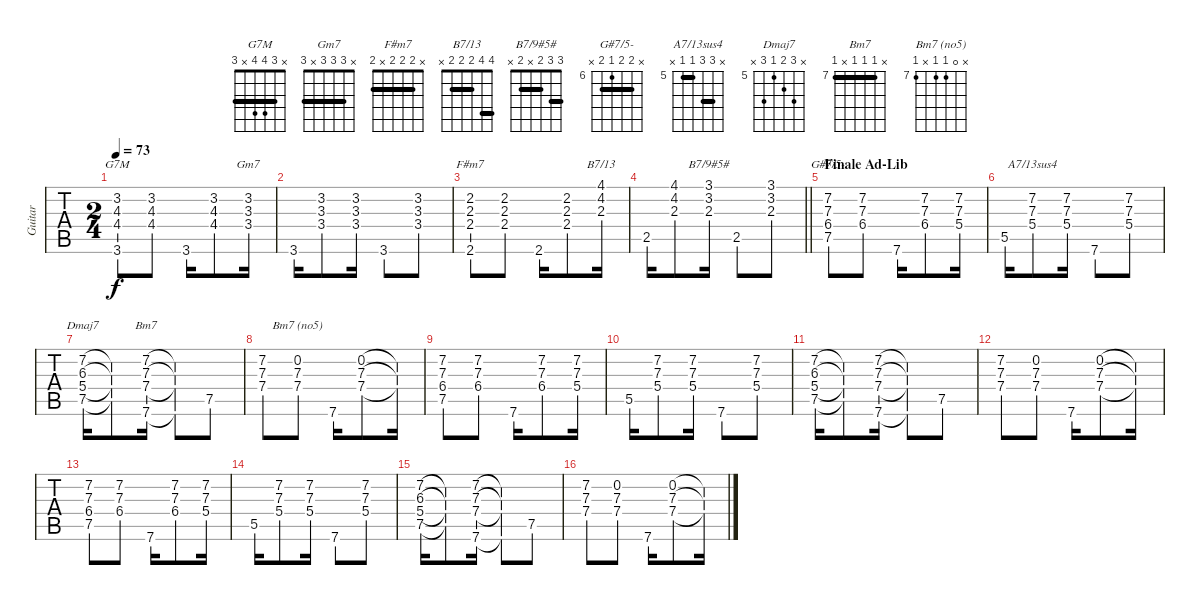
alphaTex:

\track ("Guitar" "Guitar") {instrument acousticguitarnylon}
\staff {tabs}
\tuning (E4 B3 G3 D3 A2 E2) {hide}
\chord ("G7M" x 3 4 4 x 3) {barre 3}
\chord ("Gm7" x 3 3 3 x 3) {barre 3}
\chord ("F#m7" x 2 2 2 x 2) {barre 2}
\chord ("B7/13" 4 4 2 2 2 x) {barre (2 4)}
\chord ("B7/9#5#" 3 3 2 x 2 x) {barre (2 3)}
\chord ("G#7/5-" x 7 7 6 7 x) {firstfret 6 barre 7}
\chord ("A7/13sus4" x 7 7 5 5 x) {firstfret 5 barre (5 7)}
\chord ("Dmaj7" x 7 6 5 7 x) {firstfret 5}
\chord ("Bm7" x 7 7 7 x 7) {firstfret 7 barre 7}
\chord ("Bm7 (no5)" x 0 7 7 x 7) {firstfret 7}
\ts (2 4)
\tempo 73
\clef g2
\ks c
(3.2 4.3 4.4 3.6).8{ch "G7M" dy f} (3.2 4.3 4.4).8 3.6.16 (3.2 4.3 4.4).8 (3.2 3.3 3.4).16{ch "Gm7"} |
3.6.16 (3.2 3.3 3.4).8 (3.2 3.3 3.4).16 3.6.8 (3.2 3.3 3.4).8 |
(2.2 2.3 2.4 2.6).8{ch "F#m7"} (2.2 2.3 2.4).8 2.6.16 (2.2 2.3 2.4).8 (4.1 4.2 2.3).16{ch "B7/13"} |
\barLineRight lightlight
2.5.16 (4.1 4.2 2.3).8 (3.1 3.2 2.3).16{ch "B7/9#5#"} 2.5.8 (3.1 3.2 2.3).8 |
\section ("" "Finale Ad-Lib")
(7.2 7.3 6.4 7.5).8{ch "G#7/5-"} (7.2 7.3 6.4).8 7.6.16 (7.2 7.3 6.4).8 (7.2 7.3 5.4).16 |
5.5.16 (7.2 7.3 5.4).8{ch "A7/13sus4"} (7.2 7.3 5.4).16 7.6.8 (7.2 7.3 5.4).8 |
(7.2 6.3 5.4 7.5).16{ch "Dmaj7"} (7.2{t} 6.3{t} 5.4{t} 7.5{t}).8 (7.2 7.3 7.4 7.6).16{ch "Bm7"} (7.2{t} 7.3{t} 7.4{t} 7.6{t}).8 7.5.8 |
(7.2 7.3 7.4).8 (0.2 7.3 7.4).8{ch "Bm7 (no5)"} 7.6.16 (0.2 7.3 7.4).8 (0.2{t} 7.3{t} 7.4{t}).16 |
(7.2 7.3 6.4 7.5).8 (7.2 7.3 6.4).8 7.6.16 (7.2 7.3 6.4).8 (7.2 7.3 5.4).16 |
5.5.16 (7.2 7.3 5.4).8 (7.2 7.3 5.4).16 7.6.8 (7.2 7.3 5.4).8 |
(7.2 6.3 5.4 7.5).16 (7.2{t} 6.3{t} 5.4{t} 7.5{t}).8 (7.2 7.3 7.4 7.6).16 (7.2{t} 7.3{t} 7.4{t} 7.6{t}).8 7.5.8 |
(7.2 7.3 7.4).8 (0.2 7.3 7.4).8 7.6.16 (0.2 7.3 7.4).8 (0.2{t} 7.3{t} 7.4{t}).16 |
(7.2 7.3 6.4 7.5).8 (7.2 7.3 6.4).8 7.6.16 (7.2 7.3 6.4).8 (7.2 7.3 5.4).16 |
5.5.16 (7.2 7.3 5.4).8 (7.2 7.3 5.4).16 7.6.8 (7.2 7.3 5.4).8 |
(7.2 6.3 5.4 7.5).16 (7.2{t} 6.3{t} 5.4{t} 7.5{t}).8 (7.2 7.3 7.4 7.6).16 (7.2{t} 7.3{t} 7.4{t} 7.6{t}).8 7.5.8 |
(7.2 7.3 7.4).8 (0.2 7.3 7.4).8 7.6.16 (0.2 7.3 7.4).8 (0.2{t} 7.3{t} 7.4{t}).16
